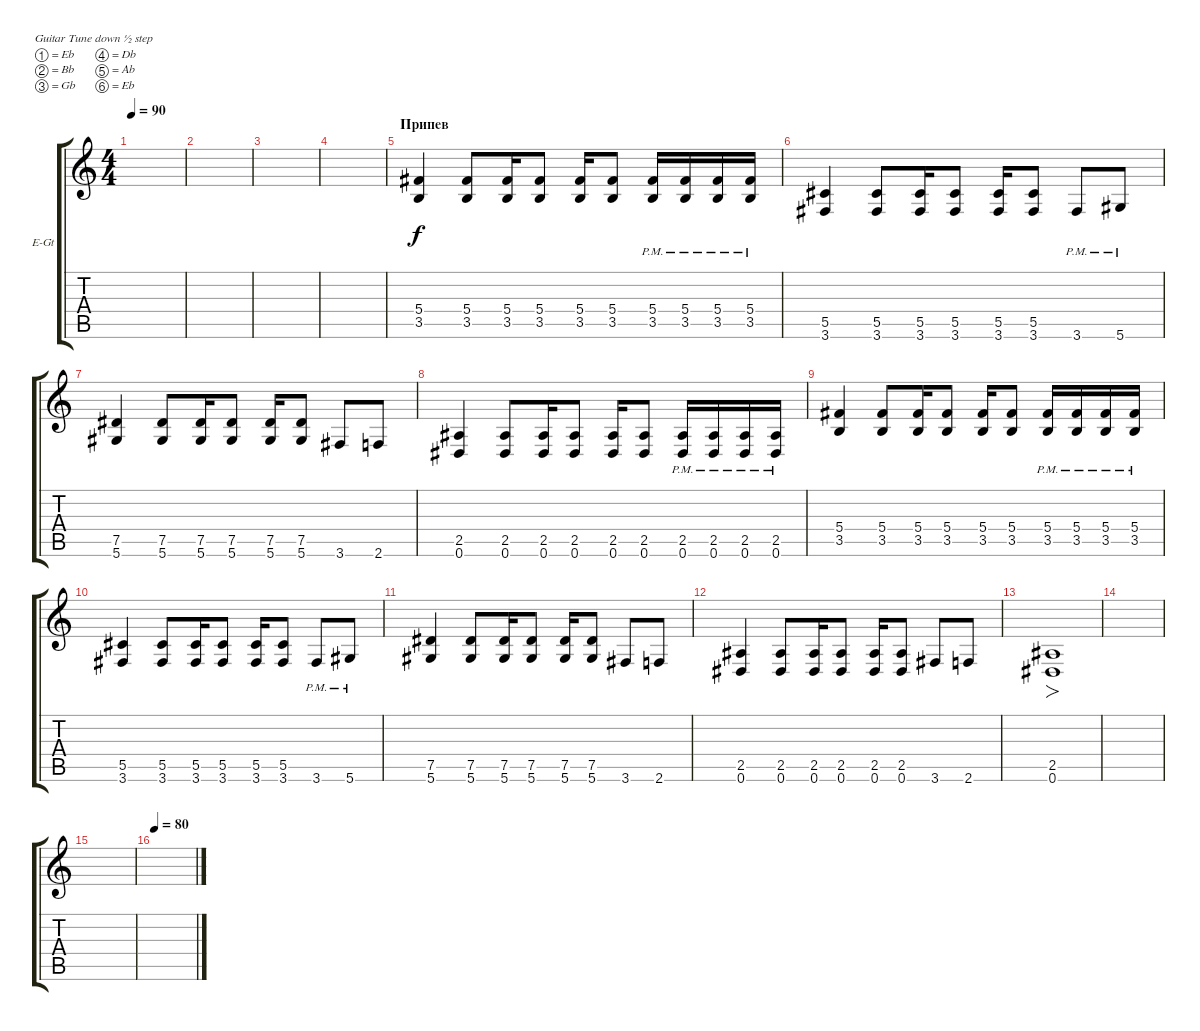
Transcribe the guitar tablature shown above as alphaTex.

\bracketExtendMode groupsimilarinstruments
\firstSystemTrackNameOrientation horizontal
\otherSystemsTrackNameOrientation horizontal
\track ("Electric Guitar 1" "E-Gt") {instrument distortionguitar}
\staff {score tabs}
\tuning (Eb4 Bb3 Gb3 Db3 Ab2 Eb2)
\ts (4 4)
\tempo 90
\clef g2
\ks c
|
|
|
|
\section ("" "Припев")
(3.5 5.4).4 (3.5 5.4).8 (3.5 5.4).16 (3.5 5.4).8 (3.5 5.4).16 (3.5 5.4).8 (3.5{pm} 5.4{pm}).16 (3.5{pm} 5.4{pm}).16 (3.5{pm} 5.4{pm}).16 (3.5{pm} 5.4{pm}).16 |
(5.5 3.6).4 (5.5 3.6).8 (5.5 3.6).16 (5.5 3.6).8 (5.5 3.6).16 (5.5 3.6).8 3.6{pm}.8 5.6{pm}.8 |
(5.6 7.5).4 (5.6 7.5).8 (5.6 7.5).16 (5.6 7.5).8 (5.6 7.5).16 (5.6 7.5).8 3.6.8 2.6.8 |
(2.5 0.6).4 (2.5 0.6).8 (2.5 0.6).16 (2.5 0.6).8 (2.5 0.6).16 (2.5 0.6).8 (2.5{pm} 0.6{pm}).16 (2.5{pm} 0.6{pm}).16 (2.5{pm} 0.6{pm}).16 (2.5{pm} 0.6{pm}).16 |
(3.5 5.4).4 (3.5 5.4).8 (3.5 5.4).16 (3.5 5.4).8 (3.5 5.4).16 (3.5 5.4).8 (3.5{pm} 5.4{pm}).16 (3.5{pm} 5.4{pm}).16 (3.5{pm} 5.4{pm}).16 (3.5{pm} 5.4{pm}).16 |
(5.5 3.6).4 (5.5 3.6).8 (5.5 3.6).16 (5.5 3.6).8 (5.5 3.6).16 (5.5 3.6).8 3.6{pm}.8 5.6{pm}.8 |
(5.6 7.5).4 (5.6 7.5).8 (5.6 7.5).16 (5.6 7.5).8 (5.6 7.5).16 (5.6 7.5).8 3.6.8 2.6.8 |
(2.5 0.6).4 (2.5 0.6).8 (2.5 0.6).16 (2.5 0.6).8 (2.5 0.6).16 (2.5 0.6).8 3.6.8 2.6.8 |
(2.5 0.6).1{fo} |
|
|
\tempo 80
